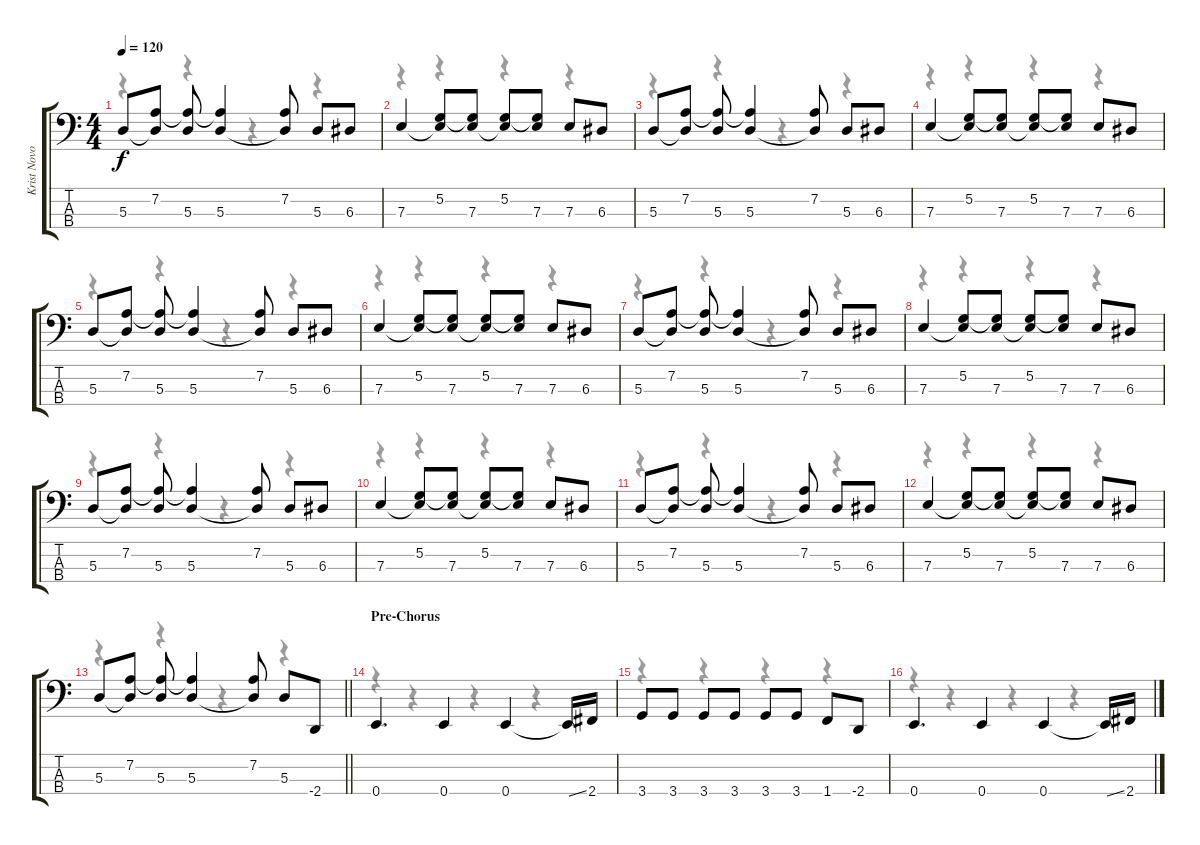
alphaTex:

\track ("Krist Novoselic" "Krist Novo") {instrument electricbasspick}
\staff {score tabs}
\tuning (G2 D2 A1 E1) {hide}
\voice
\ts (4 4)
\tempo 120
\clef f4
\ks c
5.3.8{dy f} (7.2 5.3{t}).8 (7.2{t} 5.3).8 (7.2{t} 5.3).4 (7.2 5.3{t}).8 5.3.8 6.3.8 |
7.3.4 (5.2 7.3{t}).8 (5.2{t} 7.3).8 (5.2 7.3{t}).8 (5.2{t} 7.3).8 7.3.8 6.3.8 |
5.3.8 (7.2 5.3{t}).8 (7.2{t} 5.3).8 (7.2{t} 5.3).4 (7.2 5.3{t}).8 5.3.8 6.3.8 |
7.3.4 (5.2 7.3{t}).8 (5.2{t} 7.3).8 (5.2 7.3{t}).8 (5.2{t} 7.3).8 7.3.8 6.3.8 |
5.3.8 (7.2 5.3{t}).8 (7.2{t} 5.3).8 (7.2{t} 5.3).4 (7.2 5.3{t}).8 5.3.8 6.3.8 |
7.3.4 (5.2 7.3{t}).8 (5.2{t} 7.3).8 (5.2 7.3{t}).8 (5.2{t} 7.3).8 7.3.8 6.3.8 |
5.3.8 (7.2 5.3{t}).8 (7.2{t} 5.3).8 (7.2{t} 5.3).4 (7.2 5.3{t}).8 5.3.8 6.3.8 |
7.3.4 (5.2 7.3{t}).8 (5.2{t} 7.3).8 (5.2 7.3{t}).8 (5.2{t} 7.3).8 7.3.8 6.3.8 |
5.3.8 (7.2 5.3{t}).8 (7.2{t} 5.3).8 (7.2{t} 5.3).4 (7.2 5.3{t}).8 5.3.8 6.3.8 |
7.3.4 (5.2 7.3{t}).8 (5.2{t} 7.3).8 (5.2 7.3{t}).8 (5.2{t} 7.3).8 7.3.8 6.3.8 |
5.3.8 (7.2 5.3{t}).8 (7.2{t} 5.3).8 (7.2{t} 5.3).4 (7.2 5.3{t}).8 5.3.8 6.3.8 |
7.3.4 (5.2 7.3{t}).8 (5.2{t} 7.3).8 (5.2 7.3{t}).8 (5.2{t} 7.3).8 7.3.8 6.3.8 |
\barLineRight lightlight
5.3.8 (7.2 5.3{t}).8 (7.2{t} 5.3).8 (7.2{t} 5.3).4 (7.2 5.3{t}).8 5.3.8 -2.4.8 |
\section ("" "Pre-Chorus")
0.4.4{d} 0.4.4 0.4.4 0.4{ss t}.16 2.4.16 |
3.4.8 3.4.8 3.4.8 3.4.8 3.4.8 3.4.8 1.4.8 -2.4.8 |
0.4.4{d} 0.4.4 0.4.4 0.4{ss t}.16 2.4.16
\voice
\clef f4
\ottava regular
\simile none
\ks c
r.4{dy f} r.4 r.4 r.4 |
r.4 r.4 r.4 r.4 |
r.4 r.4 r.4 r.4 |
r.4 r.4 r.4 r.4 |
r.4 r.4 r.4 r.4 |
r.4 r.4 r.4 r.4 |
r.4 r.4 r.4 r.4 |
r.4 r.4 r.4 r.4 |
r.4 r.4 r.4 r.4 |
r.4 r.4 r.4 r.4 |
r.4 r.4 r.4 r.4 |
r.4 r.4 r.4 r.4 |
\barLineRight lightlight
r.4 r.4 r.4 r.4 |
r.4 r.4 r.4 r.4 |
r.4 r.4 r.4 r.4 |
r.4 r.4 r.4 r.4
